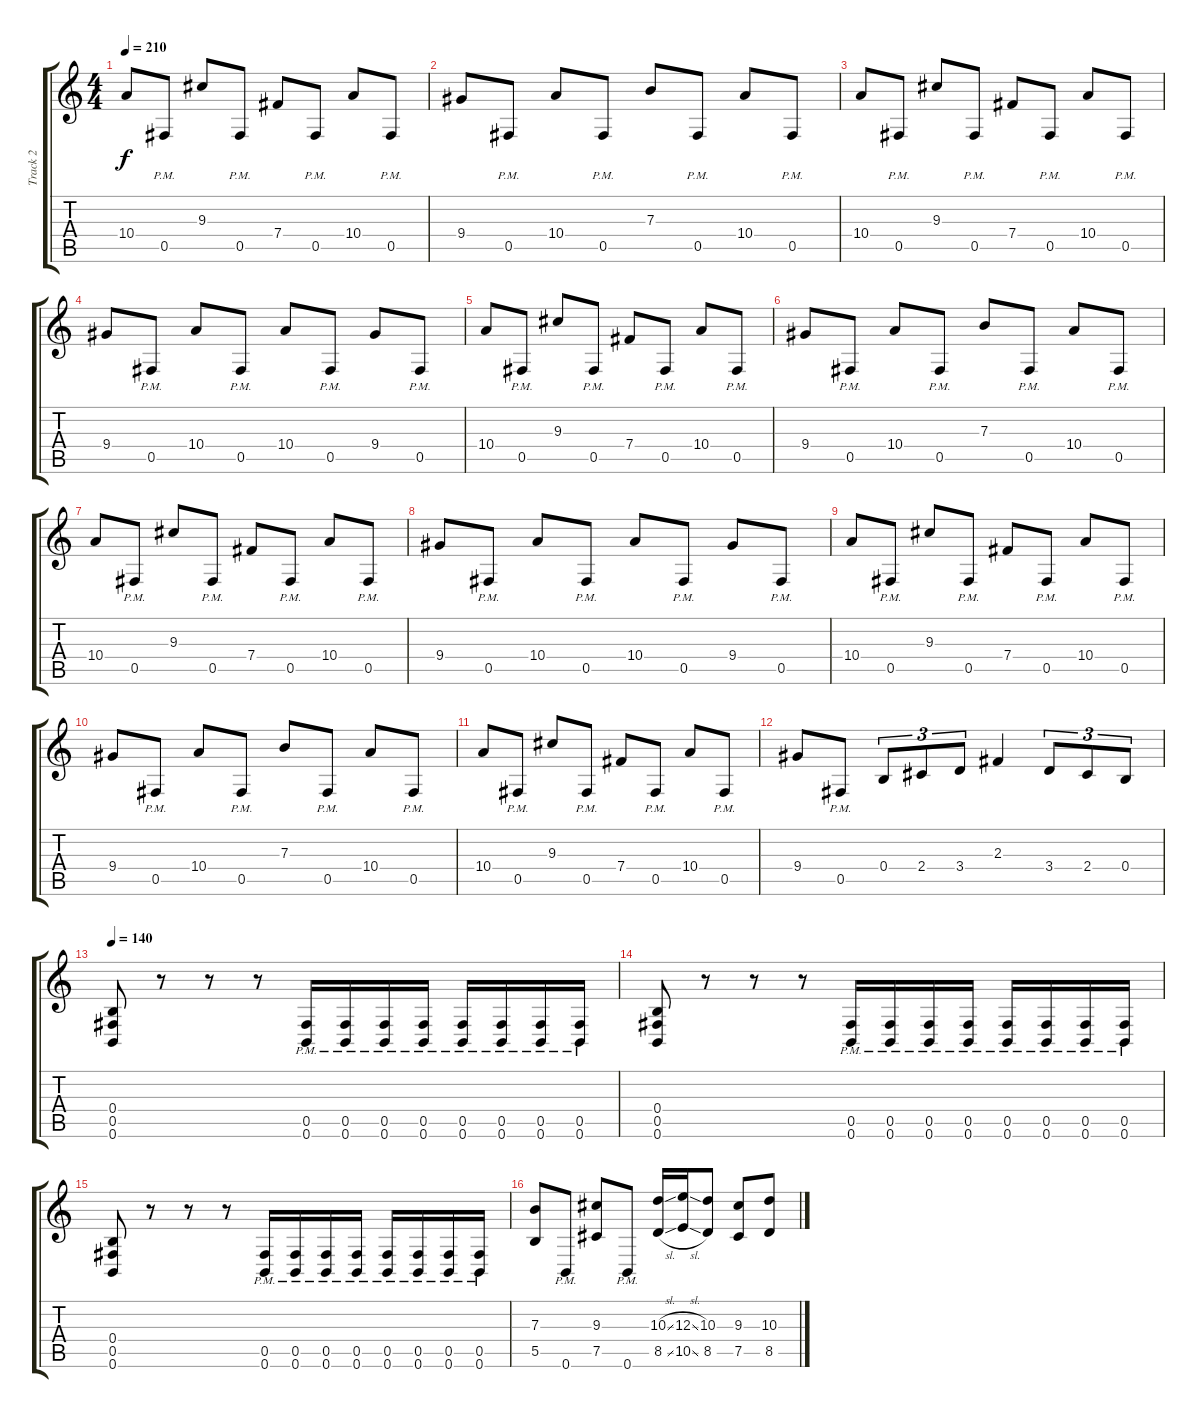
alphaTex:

\track ("Track 2" "Track 2") {instrument distortionguitar}
\staff {score tabs}
\tuning (Db4 Ab3 E3 B2 Gb2 B1) {hide}
\ts (4 4)
\tempo 210
\clef g2
\ks c
10.4.8{dy f} 0.5{pm}.8 9.3.8 0.5{pm}.8 7.4.8 0.5{pm}.8 10.4.8 0.5{pm}.8 |
9.4.8 0.5{pm}.8 10.4.8 0.5{pm}.8 7.3.8 0.5{pm}.8 10.4.8 0.5{pm}.8 |
10.4.8 0.5{pm}.8 9.3.8 0.5{pm}.8 7.4.8 0.5{pm}.8 10.4.8 0.5{pm}.8 |
9.4.8 0.5{pm}.8 10.4.8 0.5{pm}.8 10.4.8 0.5{pm}.8 9.4.8 0.5{pm}.8 |
10.4.8 0.5{pm}.8 9.3.8 0.5{pm}.8 7.4.8 0.5{pm}.8 10.4.8 0.5{pm}.8 |
9.4.8 0.5{pm}.8 10.4.8 0.5{pm}.8 7.3.8 0.5{pm}.8 10.4.8 0.5{pm}.8 |
10.4.8 0.5{pm}.8 9.3.8 0.5{pm}.8 7.4.8 0.5{pm}.8 10.4.8 0.5{pm}.8 |
9.4.8 0.5{pm}.8 10.4.8 0.5{pm}.8 10.4.8 0.5{pm}.8 9.4.8 0.5{pm}.8 |
10.4.8 0.5{pm}.8 9.3.8 0.5{pm}.8 7.4.8 0.5{pm}.8 10.4.8 0.5{pm}.8 |
9.4.8 0.5{pm}.8 10.4.8 0.5{pm}.8 7.3.8 0.5{pm}.8 10.4.8 0.5{pm}.8 |
10.4.8 0.5{pm}.8 9.3.8 0.5{pm}.8 7.4.8 0.5{pm}.8 10.4.8 0.5{pm}.8 |
9.4.8 0.5{pm}.8 0.4.8{tu (3 2)} 2.4.8{tu (3 2)} 3.4.8{tu (3 2)} 2.3.4 3.4.8{tu (3 2)} 2.4.8{tu (3 2)} 0.4.8{tu (3 2)} |
\tempo 140
(0.4 0.5 0.6).8 r.8 r.8 r.8 (0.5{pm} 0.6{pm}).16 (0.5{pm} 0.6{pm}).16 (0.5{pm} 0.6{pm}).16 (0.5{pm} 0.6{pm}).16 (0.5{pm} 0.6{pm}).16 (0.5{pm} 0.6{pm}).16 (0.5{pm} 0.6{pm}).16 (0.5{pm} 0.6{pm}).16 |
(0.4 0.5 0.6).8 r.8 r.8 r.8 (0.5{pm} 0.6{pm}).16 (0.5{pm} 0.6{pm}).16 (0.5{pm} 0.6{pm}).16 (0.5{pm} 0.6{pm}).16 (0.5{pm} 0.6{pm}).16 (0.5{pm} 0.6{pm}).16 (0.5{pm} 0.6{pm}).16 (0.5{pm} 0.6{pm}).16 |
(0.4 0.5 0.6).8 r.8 r.8 r.8 (0.5{pm} 0.6{pm}).16 (0.5{pm} 0.6{pm}).16 (0.5{pm} 0.6{pm}).16 (0.5{pm} 0.6{pm}).16 (0.5{pm} 0.6{pm}).16 (0.5{pm} 0.6{pm}).16 (0.5{pm} 0.6{pm}).16 (0.5{pm} 0.6{pm}).16 |
(7.3 5.5).8 0.6{pm}.8 (9.3 7.5).8 0.6{pm}.8 (10.3{sl} 8.5{sl}).16 (12.3{sl} 10.5{sl}).16 (10.3 8.5).8 (9.3 7.5).8 (10.3 8.5).8
